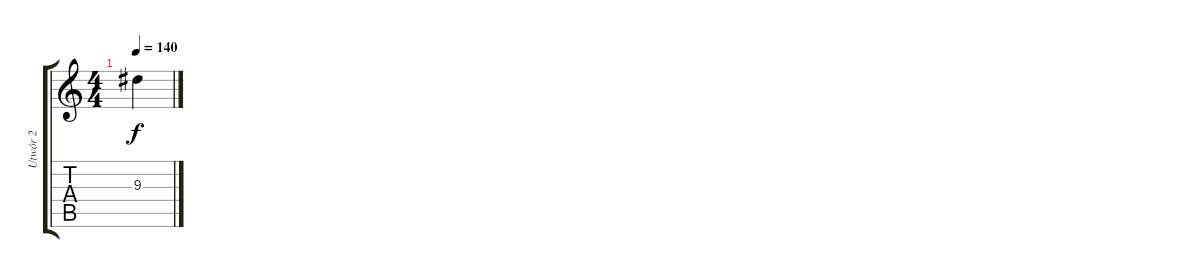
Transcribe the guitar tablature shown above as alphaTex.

\track ("Utwór 2" "Utwór 2") {instrument overdrivenguitar}
\staff {score tabs}
\tuning (Eb4 Bb3 Gb3 Db3 Ab2 Eb2) {hide}
\ts (4 4)
\tempo 140
\clef g2
\ks c
9.3.4{dy f}
